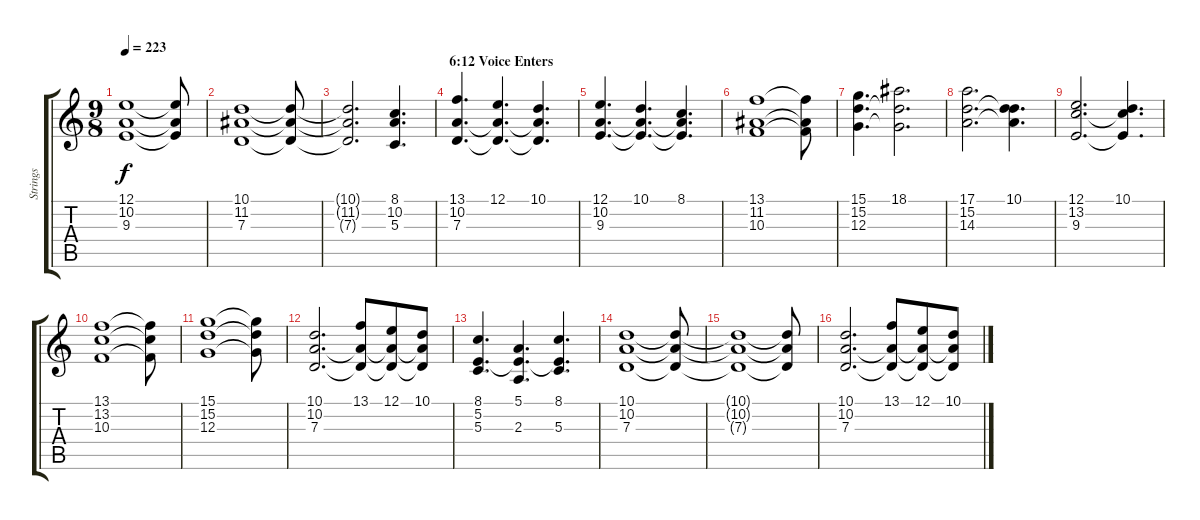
\track ("Strings" "Strings") {instrument stringensemble1}
\staff {score tabs}
\tuning (E4 B3 G3 D3 A2 E2) {hide}
\ts (9 8)
\tempo 223
\clef g2
\ks c
(12.1 10.2 9.3).1{dy f} (12.1{t} 10.2{t} 9.3{t}).8 |
(10.1 11.2 7.3).1 (10.1{t} 11.2{t} 7.3{t}).8 |
(10.1{t} 11.2{t} 7.3{t}).2{d} (8.1 10.2 5.3).4{d} |
\section ("" "6:12 Voice Enters")
(13.1 10.2 7.3).4{d} (12.1 10.2{t} 7.3{t}).4{d} (10.1 10.2{t} 7.3{t}).4{d} |
(12.1 10.2 9.3).4{d} (10.1 10.2{t} 9.3{t}).4{d} (8.1 10.2{t} 9.3{t}).4{d} |
(13.1 11.2 10.3).1 (13.1{t} 11.2{t} 10.3{t}).8 |
(15.1 15.2 12.3).4{d} (18.1 15.2{t} 12.3{t}).2{d} |
(17.1 15.2 14.3).2{d} (10.1 15.2{t} 14.3{t}).4{d} |
(12.1 13.2 9.3).2{d} (10.1 13.2{t} 9.3{t}).4{d} |
(13.1 13.2 10.3).1 (13.1{t} 13.2{t} 10.3{t}).8 |
(15.1 15.2 12.3).1 (15.1{t} 15.2{t} 12.3{t}).8 |
(10.1 10.2 7.3).2{d} (13.1 10.2{t} 7.3{t}).8 (12.1 10.2{t} 7.3{t}).8 (10.1 10.2{t} 7.3{t}).8 |
(8.1 5.2 5.3).4{d} (5.1 5.2{t} 2.3).4{d} (8.1 5.2{t} 5.3).4{d} |
(10.1 10.2 7.3).1 (10.1{t} 10.2{t} 7.3{t}).8 |
(10.1{t} 10.2{t} 7.3{t}).1 (10.1{t} 10.2{t} 7.3{t}).8 |
(10.1 10.2 7.3).2{d} (13.1 10.2{t} 7.3{t}).8 (12.1 10.2{t} 7.3{t}).8 (10.1 10.2{t} 7.3{t}).8
